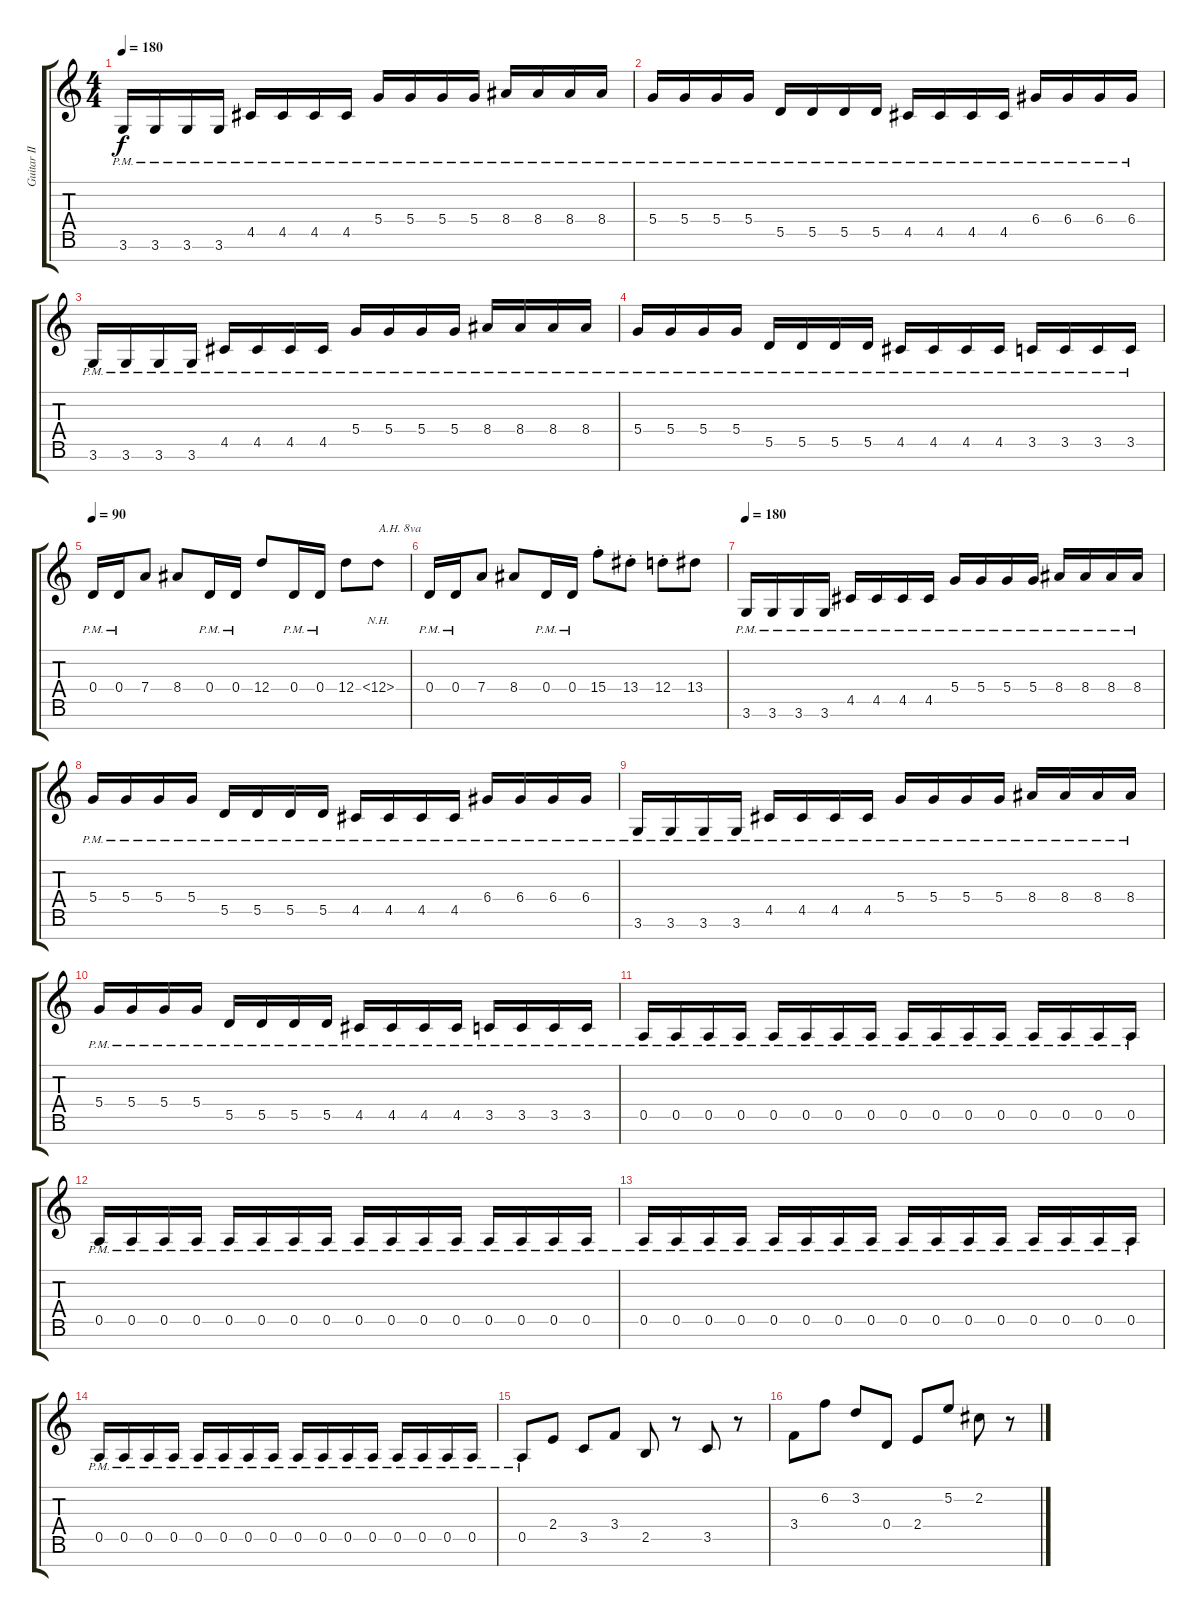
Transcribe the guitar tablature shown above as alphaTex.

\track ("Guitar II" "Guitar II") {instrument distortionguitar}
\staff {score tabs}
\tuning (E4 B3 G3 D3 A2 E2 B1) {hide}
\ts (4 4)
\tempo 180
\clef g2
\ks c
3.6{pm}.16{dy f} 3.6{pm}.16 3.6{pm}.16 3.6{pm}.16 4.5{pm}.16 4.5{pm}.16 4.5{pm}.16 4.5{pm}.16 5.4{pm}.16 5.4{pm}.16 5.4{pm}.16 5.4{pm}.16 8.4{pm}.16 8.4{pm}.16 8.4{pm}.16 8.4{pm}.16 |
5.4{pm}.16 5.4{pm}.16 5.4{pm}.16 5.4{pm}.16 5.5{pm}.16 5.5{pm}.16 5.5{pm}.16 5.5{pm}.16 4.5{pm}.16 4.5{pm}.16 4.5{pm}.16 4.5{pm}.16 6.4{pm}.16 6.4{pm}.16 6.4{pm}.16 6.4{pm}.16 |
3.6{pm}.16 3.6{pm}.16 3.6{pm}.16 3.6{pm}.16 4.5{pm}.16 4.5{pm}.16 4.5{pm}.16 4.5{pm}.16 5.4{pm}.16 5.4{pm}.16 5.4{pm}.16 5.4{pm}.16 8.4{pm}.16 8.4{pm}.16 8.4{pm}.16 8.4{pm}.16 |
5.4{pm}.16 5.4{pm}.16 5.4{pm}.16 5.4{pm}.16 5.5{pm}.16 5.5{pm}.16 5.5{pm}.16 5.5{pm}.16 4.5{pm}.16 4.5{pm}.16 4.5{pm}.16 4.5{pm}.16 3.5{pm}.16 3.5{pm}.16 3.5{pm}.16 3.5{pm}.16 |
\tempo 90
0.4{pm}.16 0.4{pm}.16 7.4.8 8.4.8 0.4{pm}.16 0.4{pm}.16 12.4.8 0.4{pm}.16 0.4{pm}.16 12.4.8 13.4{nh}.8{txt "A.H. 8va"} |
0.4{pm}.16 0.4{pm}.16 7.4.8 8.4.8 0.4{pm}.16 0.4{pm}.16 15.4{st}.8 13.4{st}.8 12.4{st}.8 13.4.8 |
\tempo 180
3.6{pm}.16 3.6{pm}.16 3.6{pm}.16 3.6{pm}.16 4.5{pm}.16 4.5{pm}.16 4.5{pm}.16 4.5{pm}.16 5.4{pm}.16 5.4{pm}.16 5.4{pm}.16 5.4{pm}.16 8.4{pm}.16 8.4{pm}.16 8.4{pm}.16 8.4{pm}.16 |
5.4{pm}.16 5.4{pm}.16 5.4{pm}.16 5.4{pm}.16 5.5{pm}.16 5.5{pm}.16 5.5{pm}.16 5.5{pm}.16 4.5{pm}.16 4.5{pm}.16 4.5{pm}.16 4.5{pm}.16 6.4{pm}.16 6.4{pm}.16 6.4{pm}.16 6.4{pm}.16 |
3.6{pm}.16 3.6{pm}.16 3.6{pm}.16 3.6{pm}.16 4.5{pm}.16 4.5{pm}.16 4.5{pm}.16 4.5{pm}.16 5.4{pm}.16 5.4{pm}.16 5.4{pm}.16 5.4{pm}.16 8.4{pm}.16 8.4{pm}.16 8.4{pm}.16 8.4{pm}.16 |
5.4{pm}.16 5.4{pm}.16 5.4{pm}.16 5.4{pm}.16 5.5{pm}.16 5.5{pm}.16 5.5{pm}.16 5.5{pm}.16 4.5{pm}.16 4.5{pm}.16 4.5{pm}.16 4.5{pm}.16 3.5{pm}.16 3.5{pm}.16 3.5{pm}.16 3.5{pm}.16 |
0.5{pm}.16 0.5{pm}.16 0.5{pm}.16 0.5{pm}.16 0.5{pm}.16 0.5{pm}.16 0.5{pm}.16 0.5{pm}.16 0.5{pm}.16 0.5{pm}.16 0.5{pm}.16 0.5{pm}.16 0.5{pm}.16 0.5{pm}.16 0.5{pm}.16 0.5{pm}.16 |
0.5{pm}.16 0.5{pm}.16 0.5{pm}.16 0.5{pm}.16 0.5{pm}.16 0.5{pm}.16 0.5{pm}.16 0.5{pm}.16 0.5{pm}.16 0.5{pm}.16 0.5{pm}.16 0.5{pm}.16 0.5{pm}.16 0.5{pm}.16 0.5{pm}.16 0.5{pm}.16 |
0.5{pm}.16 0.5{pm}.16 0.5{pm}.16 0.5{pm}.16 0.5{pm}.16 0.5{pm}.16 0.5{pm}.16 0.5{pm}.16 0.5{pm}.16 0.5{pm}.16 0.5{pm}.16 0.5{pm}.16 0.5{pm}.16 0.5{pm}.16 0.5{pm}.16 0.5{pm}.16 |
0.5{pm}.16 0.5{pm}.16 0.5{pm}.16 0.5{pm}.16 0.5{pm}.16 0.5{pm}.16 0.5{pm}.16 0.5{pm}.16 0.5{pm}.16 0.5{pm}.16 0.5{pm}.16 0.5{pm}.16 0.5{pm}.16 0.5{pm}.16 0.5{pm}.16 0.5{pm}.16 |
0.5{pm}.8 2.4.8 3.5.8 3.4.8 2.5.8 r.8 3.5.8 r.8 |
3.4.8 6.2.8 3.2.8 0.4.8 2.4.8 5.2.8 2.2.8 r.8
